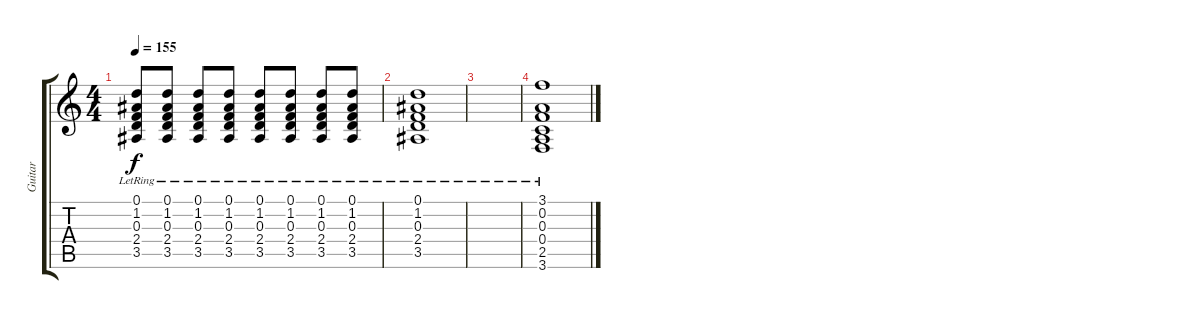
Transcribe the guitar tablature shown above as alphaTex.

\track ("Guitar" "Guitar") {instrument acousticguitarsteel}
\staff {score tabs}
\tuning (D4 A3 F3 C3 G2 D2) {hide}
\ts (4 4)
\tempo 155
\clef g2
\ks c
(0.1{lr} 1.2{lr} 0.3{lr} 2.4{lr} 3.5{lr}).8{dy f} (0.1{lr} 1.2{lr} 0.3{lr} 2.4{lr} 3.5{lr}).8 (0.1{lr} 1.2{lr} 0.3{lr} 2.4{lr} 3.5{lr}).8 (0.1{lr} 1.2{lr} 0.3{lr} 2.4{lr} 3.5{lr}).8 (0.1{lr} 1.2{lr} 0.3{lr} 2.4{lr} 3.5{lr}).8 (0.1{lr} 1.2{lr} 0.3{lr} 2.4{lr} 3.5{lr}).8 (0.1{lr} 1.2{lr} 0.3{lr} 2.4{lr} 3.5{lr}).8 (0.1{lr} 1.2{lr} 0.3{lr} 2.4{lr} 3.5{lr}).8 |
(0.1{lr} 1.2{lr} 0.3{lr} 2.4{lr} 3.5{lr}).1 |
|
(3.1{lr} 0.2{lr} 0.3{lr} 0.4{lr} 2.5{lr} 3.6{lr}).1
